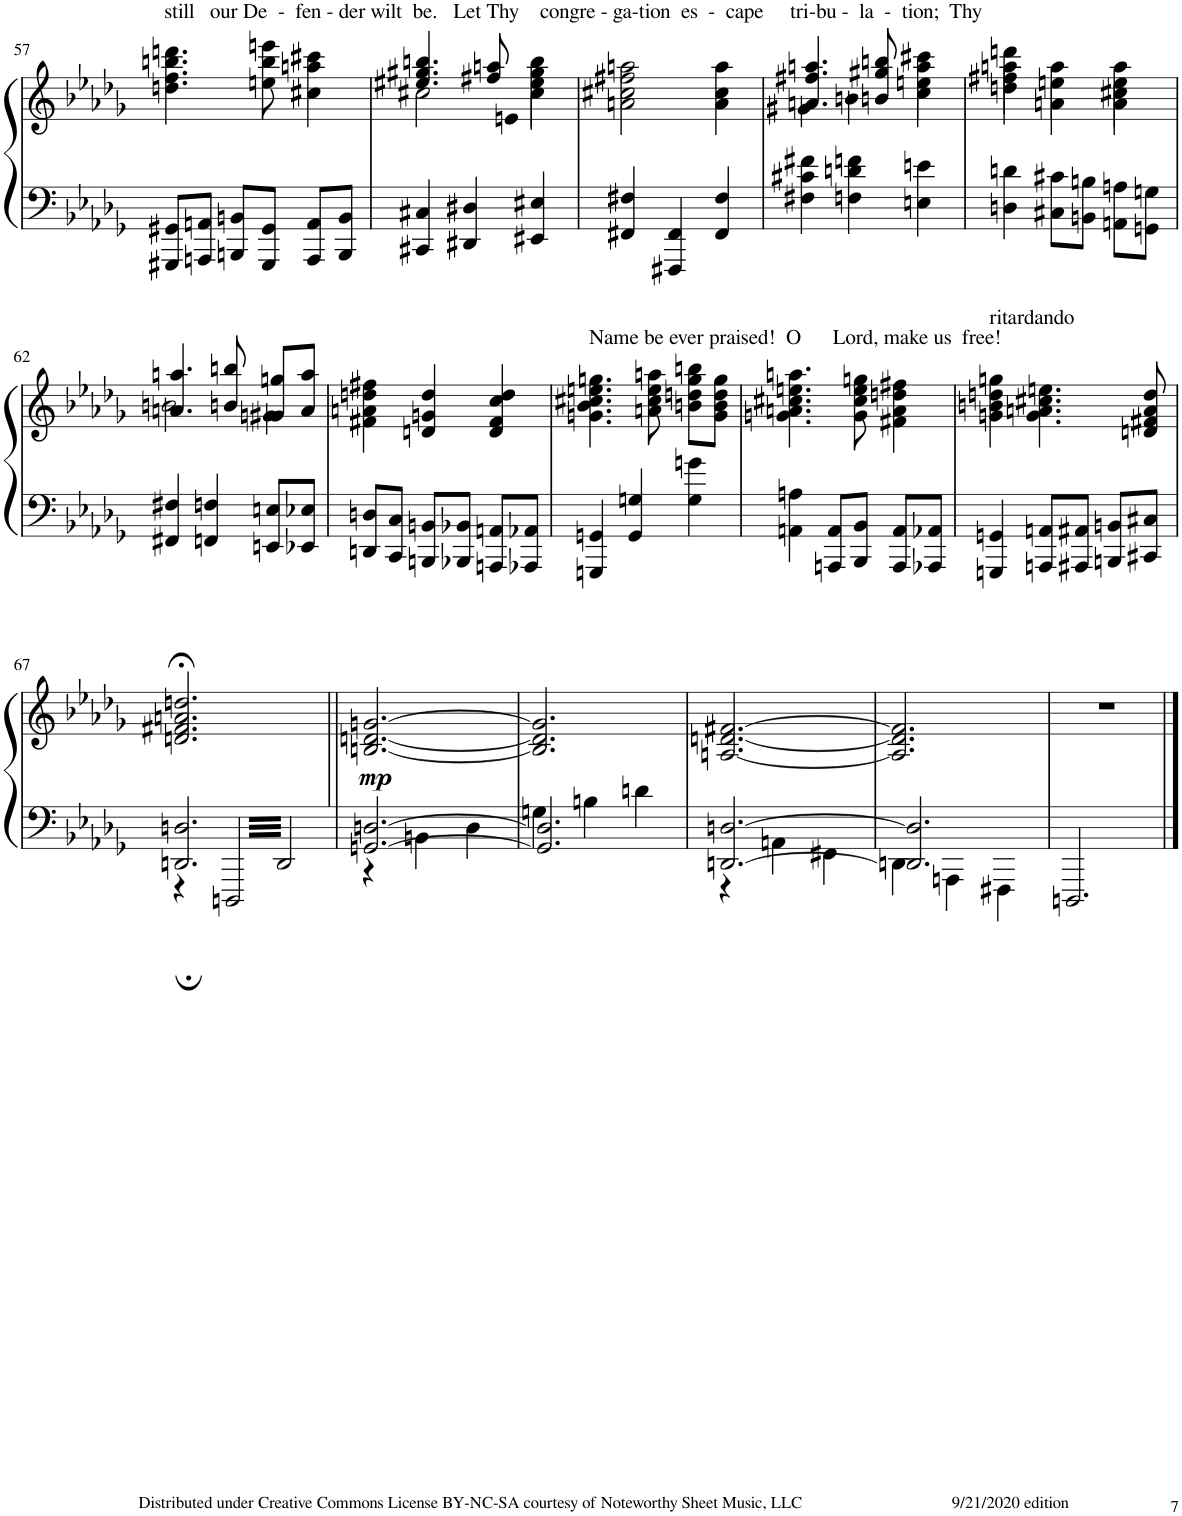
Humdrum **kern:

**kern	**kern	**dynam
*part1	*part1	*part1
*staff2	*staff1	*staff1/2
*I"Piano	*	*
*I'Pno	*	*
!!LO:PB:g=z
*clefF4	*clefG2	*
*k[b-e-a-d-g-]	*k[b-e-a-d-g-]	*
*M3/4	*M3/4	*
=57	=57	=57
!	!LO:TX:a:t=still   our De  -  fen - der wilt  be.   Let Thy    congre - ga-tion  es  -  cape     tri-bu -  la  -  tion;  Thy	!
8GGG#X/ 8GG#X/L	4.ddn\ 4.ff\ 4.bbn\ 4.dddn\	.
8AAAn/ 8AAn/J	.	.
8BBBn/ 8BBn/L	.	.
8GGG#/ 8GG#/J	8een\ 8bb\ 8eeen\	.
8AAA/ 8AA/L	4cc#X\ 4aan\ 4ccc#X\	.
8BBB/ 8BB/J	.	.
=58	=58	=58
*	*^	*
4CC#X/ 4C#X/	4.ee#X/ 4.gg#X/ 4.bbn/	2cc#X\	.
4DD#X/ 4D#X/	.	.	.
.	8ff#X/ 8aan/	.	.
4EE#X/ 4E#X/	4bn\ 4ee#\ 4gg#\ 4bb\	4cc#\	.
*	*v	*v	*
=59	=59	=59
4FF#X/ 4F#X/	2an\ 2cc#X\ 2ff#X\ 2aan\	.
4FFF#X/ 4FF#/	.	.
4FF#/ 4F#/	4a\ 4cc#\ 4aa\	.
=60	=60	=60
*	*^	*
4F#X\ 4c#X\ 4f#X\	4.an/ 4.ff#X/ 4.aan/	4cc#X\	.
4Fn\ 4dn\ 4fn\	.	4ddn\	.
.	8bn/ 8gg#X/ 8bbn/	.	.
4En\ 4en\	4cc#\ 4aa\ 4ccc#X\	4een\	.
=61	=61	=61	=61
4Dn\ 4dn\	4ddn\ 4dddn\	4ff#X\ 4aan\	.
8C#X\ 8c#X\L	4an\ 4aa\	4een\	.
8BBn\ 8Bn\J	.	.	.
8AAn\ 8An\L	4a\ 4aa\	4cc#X\ 4ee\	.
8GGn\ 8Gn\J	.	.	.
!!LO:LB:g=z	!!
=62	=62	=62	=62
4FF#X/ 4F#X/	4.an/ 4.aan/	2ddn\	.
4FFn/ 4Fn/	.	.	.
.	8bn/ 8bbn/	.	.
8EEn/ 8En/L	8gn/ 8ggn/L	4cc#X\	.
8EE-X/ 8E-X/J	8a/ 8aa/J	.	.
*	*v	*v	*
=63	=63	=63
8DDn/ 8Dn/L	4f#X\ 4an\ 4ddn\ 4ff#X\	.
8CC/ 8C/J	.	.
8BBBn/ 8BBn/L	4dn/ 4gn/ 4dd/	.
8BBB-X/ 8BB-X/J	.	.
8AAAn/ 8AAn/L	4d/ 4f#/ 4cc/ 4dd/	.
8AAA-X/ 8AA-X/J	.	.
=64	=64	=64
!	!LO:TX:a:t=Name be ever praised!  O      Lord, make us  free!	!
4GGGn/ 4GGn/	4.gn\ 4.b-\ 4.cc#X\ 4.een\ 4.ggn\	.
4GG/ 4Gn/	.	.
.	8an\ 8cc#\ 8ee\ 8aan\	.
4G\ 4gn\	8bn\ 8ddn\ 8gg\ 8bbn\L	.
.	8g\ 8b\ 8dd\ 8gg\J	.
=65	=65	=65
4AAn\ 4An\	4.gn\ 4.an\ 4.cc#X\ 4.een\ 4.aan\	.
8AAAn/ 8AA/L	.	.
8BBB-/ 8BB-/J	8g\ 8cc#\ 8ee\ 8ggn\	.
8AAA/ 8AA/L	4f#X\ 4a\ 4ddn\ 4ff#X\	.
8AAA-X/ 8AA-X/J	.	.
=66	=66	=66
!	!LO:TX:a:t=ritardando	!
4GGGn/ 4GGn/	4gn\ 4bn\ 4ddn\ 4ggn\	.
8AAAn/ 8AAn/L	4.g\ 4.an\ 4.cc#X\ 4.een\	.
8AAA#X/ 8AA#X/J	.	.
8BBBn/ 8BBn/L	.	.
8CC#X/ 8C#X/J	8dn/ 8f#X/ 8a/ 8dd/	.
!!LO:LB:g=z
=67	=67	=67
*^	*	*
2.DDn/; 2.Dn/;	4r	2.dn/;< 2.f#X/;< 2.an/;< 2.ddn/;<	.
.	6.DDDn/	.	.
.	6.DD/	.	.
=68||	=68||	=68||	=68||
!	!	!	!LO:DY:b
[2.GGn/ [2.Dn/	4r	[2.Bn/ [2.dn/ [2.gn/	mp
.	4BBn\	.	.
.	4D\	.	.
=69	=69	=69	=69
2.GG/] 2.D/]	4Gn\	2.B/] 2.d/] 2.g/]	.
.	4Bn\	.	.
.	4dn\	.	.
=70	=70	=70	=70
[2.DDn/ [2.Dn/	4r	[2.An/ [2.dn/ [2.f#X/	.
.	4AAn\	.	.
.	4FF#X\	.	.
=71	=71	=71	=71
2.DD/] 2.D/]	4DDn\	2.A/] 2.d/] 2.f#/]	.
.	4AAAn\	.	.
.	4FFF#X\	.	.
*v	*v	*	*
=72	=72	=72
2.DDDn/	2.r	.
==	==	==
*-	*-	*-
